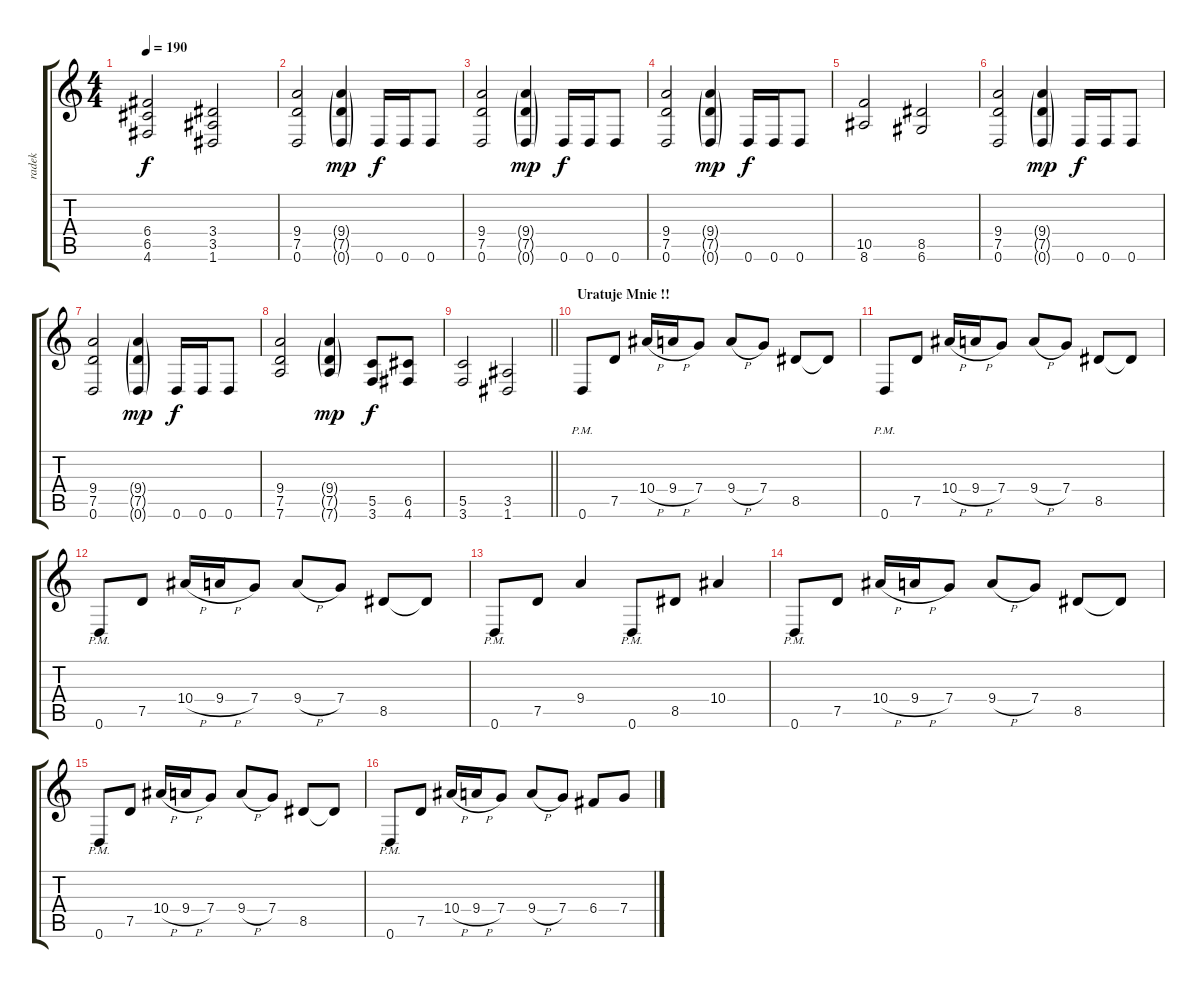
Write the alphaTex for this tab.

\track ("radek" "radek") {instrument distortionguitar}
\staff {score tabs}
\tuning (D4 A3 F3 C3 G2 D2) {hide}
\ts (4 4)
\tempo 190
\clef g2
\ks c
(6.4 6.5 4.6).2{dy f} (3.4 3.5 1.6).2 |
(9.4 7.5 0.6).2 (9.4{g} 7.5{g} 0.6{g}).4{dy mp} 0.6.16{dy f} 0.6.16 0.6.8 |
(9.4 7.5 0.6).2 (9.4{g} 7.5{g} 0.6{g}).4{dy mp} 0.6.16{dy f} 0.6.16 0.6.8 |
(9.4 7.5 0.6).2 (9.4{g} 7.5{g} 0.6{g}).4{dy mp} 0.6.16{dy f} 0.6.16 0.6.8 |
(10.5 8.6).2 (8.5 6.6).2 |
(9.4 7.5 0.6).2 (9.4{g} 7.5{g} 0.6{g}).4{dy mp} 0.6.16{dy f} 0.6.16 0.6.8 |
(9.4 7.5 0.6).2 (9.4{g} 7.5{g} 0.6{g}).4{dy mp} 0.6.16{dy f} 0.6.16 0.6.8 |
(9.4 7.5 7.6).2 (9.4{g} 7.5{g} 7.6{g}).4{dy mp} (5.5 3.6).8{dy f} (6.5 4.6).8 |
\barLineRight lightlight
(5.5 3.6).2 (3.5 1.6).2 |
\section ("" "Uratuje Mnie !!")
0.6{pm}.8 7.5.8 10.4{h}.16 9.4{h}.16 7.4.8 9.4{h}.8 7.4.8 8.5.8 8.5{t}.8 |
0.6{pm}.8 7.5.8 10.4{h}.16 9.4{h}.16 7.4.8 9.4{h}.8 7.4.8 8.5.8 8.5{t}.8 |
0.6{pm}.8 7.5.8 10.4{h}.16 9.4{h}.16 7.4.8 9.4{h}.8 7.4.8 8.5.8 8.5{t}.8 |
0.6{pm}.8 7.5.8 9.4.4 0.6{pm}.8 8.5.8 10.4.4 |
0.6{pm}.8 7.5.8 10.4{h}.16 9.4{h}.16 7.4.8 9.4{h}.8 7.4.8 8.5.8 8.5{t}.8 |
0.6{pm}.8 7.5.8 10.4{h}.16 9.4{h}.16 7.4.8 9.4{h}.8 7.4.8 8.5.8 8.5{t}.8 |
0.6{pm}.8 7.5.8 10.4{h}.16 9.4{h}.16 7.4.8 9.4{h}.8 7.4.8 6.4.8 7.4.8
